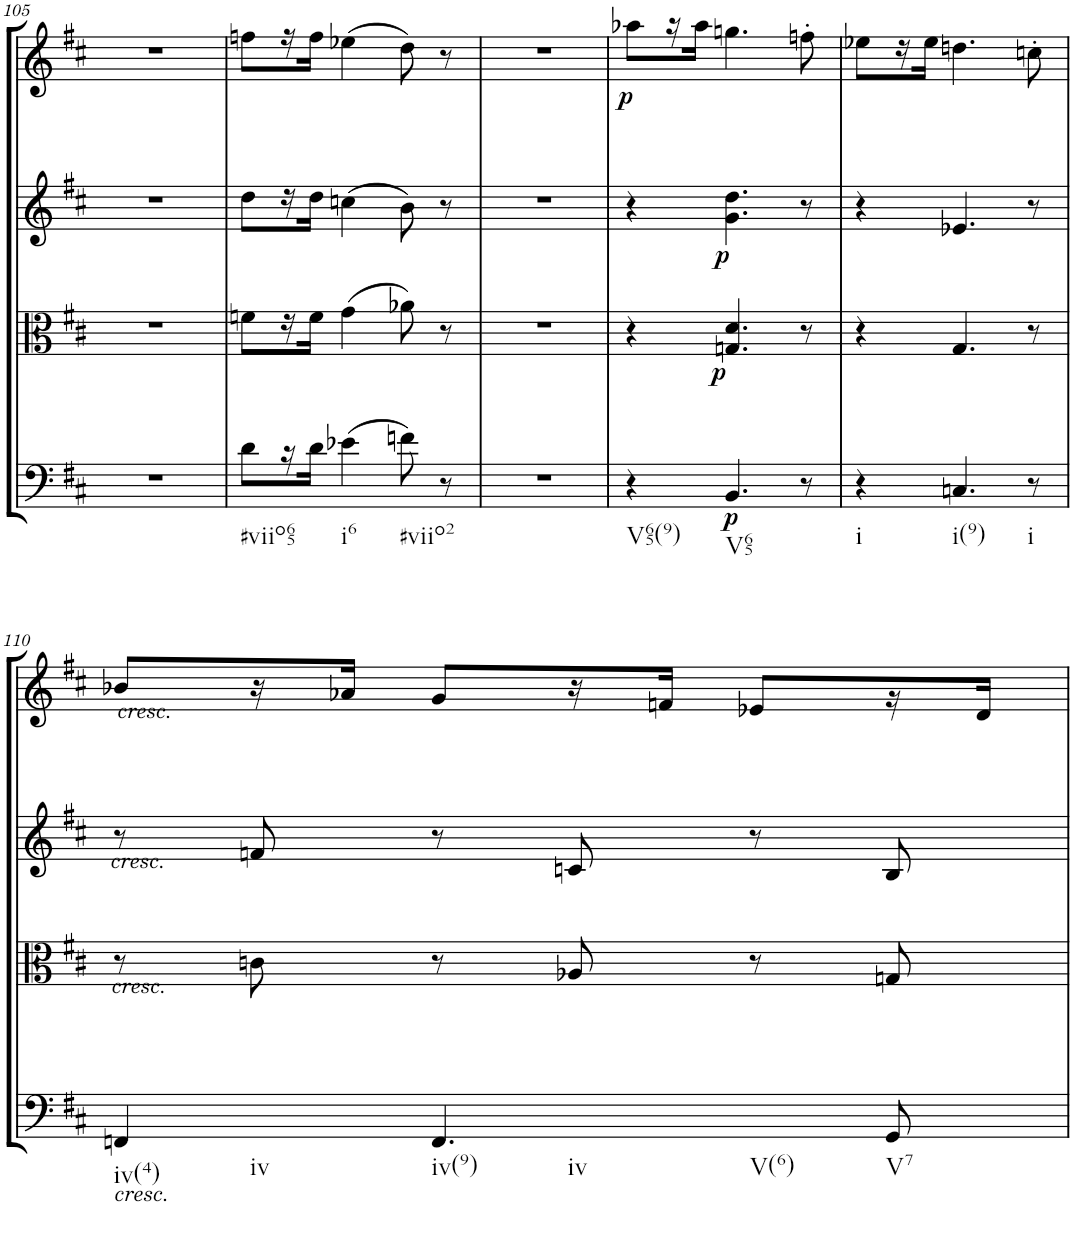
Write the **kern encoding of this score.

**kern	**dynam	**kern	**dynam	**kern	**dynam	**kern	**dynam
*part4	*part4	*part3	*part3	*part2	*part2	*part1	*part1
*staff4	*staff4	*staff3	*staff3	*staff2	*staff2	*staff1	*staff1
*I"Cello	*	*I"Viola	*	*I"2nd Violin	*	*I"1st Violin	*
*	*	*I'Vla	*	*I'Vln	*	*I'Vln	*
!!LO:PB:g=z
*clefF4	*	*clefC3	*	*clefG2	*	*clefG2	*
*k[f#c#]	*	*k[f#c#]	*	*k[f#c#]	*	*k[f#c#]	*
*M3/4	*	*M3/4	*	*M3/4	*	*M3/4	*
=105	=105	=105	=105	=105	=105	=105	=105
2.r	.	2.r	.	2.r	.	2.r	.
=106	=106	=106	=106	=106	=106	=106	=106
!LO:TX:b:t=#viio65	!	!	!	!	!	!	!
8d\L	.	8fn\L	.	8dd\L	.	8ffn\L	.
16r	.	16r	.	16r	.	16r	.
16d\JJ	.	16f\JJ	.	16dd\JJ	.	16ff\JJ	.
!LO:TX:b:t=i6	!	!	!	!	!	!	!
(4e-X\	.	(4g\	.	(4ccn\	.	(4ee-X\	.
!LO:TX:b:t=#viio2	!	!	!	!	!	!	!
8fn\)	.	8a-X\)	.	8b\)	.	8dd\)	.
8r	.	8r	.	8r	.	8r	.
=107	=107	=107	=107	=107	=107	=107	=107
2.r	.	2.r	.	2.r	.	2.r	.
=108	=108	=108	=108	=108	=108	=108	=108
!LO:TX:b:t=V65(9)	!	!	!	!	!	!	!
!	!	!	!	!	!	!	!LO:DY:b
4r	.	4r	.	4r	.	8aa-X\L	p
.	.	.	.	.	.	16r	.
.	.	.	.	.	.	16aa-\JJ	.
!LO:TX:b:t=V65	!	!	!	!	!	!	!
!	!LO:DY:b	!	!LO:DY:b	!	!LO:DY:b	!	!
4.BB/	p	4.Gn/ 4.d/	p	4.g\ 4.dd\	p	4.ggn\	.
8r	.	8r	.	8r	.	8ffn'\	.
=109	=109	=109	=109	=109	=109	=109	=109
!LO:TX:b:t=i	!	!	!	!	!	!	!
4r	.	4r	.	4r	.	8ee-X\L	.
.	.	.	.	.	.	16r	.
.	.	.	.	.	.	16ee-\JJ	.
!LO:TX:b:t=i(9)	!	!	!	!	!	!	!
4.Cn/	.	4.G/	.	4.e-X/	.	4.ddn\	.
!LO:TX:b:t=i	!	!	!	!	!	!	!
8r	.	8r	.	8r	.	8ccn'\	.
!!LO:LB:g=z
=110	=110	=110	=110	=110	=110	=110	=110
!	!	!	!	!	!	!LO:TX:a:i:t=cresc.	!
!	!	!	!	!LO:TX:a:i:t=cresc.	!	!	!
!	!	!LO:TX:a:i:t=cresc.	!	!	!	!	!
!LO:TX:b:i:t=cresc.	!	!	!	!	!	!	!
!LO:TX:b:t=iv(4)	!	!	!	!	!	!	!
!LO:TX:b:t=iv	!	!	!	!	!	!	!
4FFn/	.	8r	.	8r	.	8b-X/L	.
.	.	8cn\	.	8fn/	.	16r	.
.	.	.	.	.	.	16a-X/JJ	.
!LO:TX:b:t=iv(9)	!	!	!	!	!	!	!
!LO:TX:b:t=iv	!	!	!	!	!	!	!
!LO:TX:b:t=V(6)	!	!	!	!	!	!	!
4.FF/	.	8r	.	8r	.	8g/L	.
.	.	8A-X/	.	8cn/	.	16r	.
.	.	.	.	.	.	16fn/JJ	.
.	.	8r	.	8r	.	8e-X/L	.
!LO:TX:b:t=V7	!	!	!	!	!	!	!
8GG/	.	8Gn/	.	8B/	.	16r	.
.	.	.	.	.	.	16d/JJ	.
=	=	=	=	=	=	=	=
*-	*-	*-	*-	*-	*-	*-	*-
